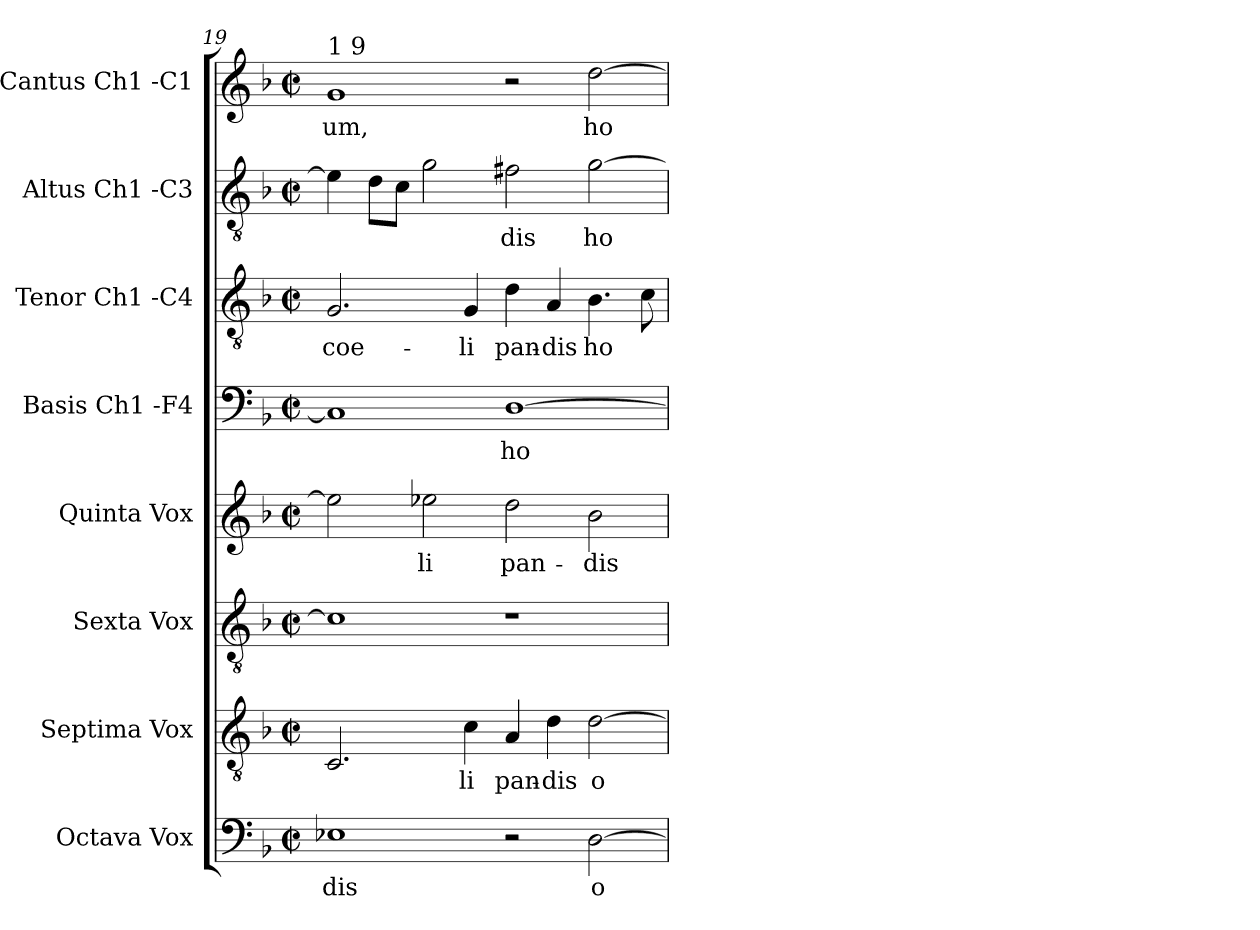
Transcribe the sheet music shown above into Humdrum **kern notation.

**kern	**text	**kern	**text	**kern	**text	**kern	**text	**kern	**text	**kern	**text	**kern	**text	**kern	**text
*part8	*part8	*part7	*part7	*part6	*part6	*part5	*part5	*part4	*part4	*part3	*part3	*part2	*part2	*part1	*part1
*staff8	*staff8	*staff7	*staff7	*staff6	*staff6	*staff5	*staff5	*staff4	*staff4	*staff3	*staff3	*staff2	*staff2	*staff1	*staff1
*I"Octava  Vox	*	*I"Septima  Vox	*	*I"Sexta  Vox	*	*I"Quinta  Vox	*	*I"Basis  Ch1 -F4	*	*I"Tenor  Ch1 -C4	*	*I"Altus  Ch1 -C3	*	*I"Cantus  Ch1 -C1	*
*	*	*	*	*	*	*	*	*I'B	*	*I'T	*	*I'A	*	*I'C	*
!!LO:PB:g=z
*clefF4	*	*clefGv2	*	*clefGv2	*	*clefG2	*	*clefF4	*	*clefGv2	*	*clefGv2	*	*clefG2	*
*k[b-]	*	*k[b-]	*	*k[b-]	*	*k[b-]	*	*k[b-]	*	*k[b-]	*	*k[b-]	*	*k[b-]	*
*F:	*	*F:	*	*F:	*	*F:	*	*F:	*	*F:	*	*F:	*	*F:	*
*M2/2	*	*M2/2	*	*M2/2	*	*M2/2	*	*M2/2	*	*M2/2	*	*M2/2	*	*M2/2	*
*met(c|)	*	*met(c|)	*	*met(c|)	*	*met(c|)	*	*met(c|)	*	*met(c|)	*	*met(c|)	*	*met(c|)	*
=19	=19	=19	=19	=19	=19	=19	=19	=19	=19	=19	=19	=19	=19	=19	=19
!	!	!	!	!	!	!	!	!	!	!	!	!	!	!LO:TX:a:t=1 9	!
!	!LO:LY:b:rj	!	!LO:LY:b:rj	!	!LO:LY:b:rj	!	!LO:LY:b:rj	!	!LO:LY:b:rj	!	!LO:LY:b:rj	!	!LO:LY:b:rj	!	!LO:LY:b:cj
1E-X	-dis	2.C/	--	1c]	.	2ee-\]	--	1C]	.	2.G/	coe-	4e-\]	--	1g	-um,
!	!	!	!	!	!	!	!	!	!	!	!	!	!LO:LY:b:rj	!	!
.	.	.	.	.	.	.	.	.	.	.	.	8d\L	--	.	.
!	!	!	!	!	!	!	!	!	!	!	!	!	!LO:LY:b:rj	!	!
.	.	.	.	.	.	.	.	.	.	.	.	8c\J	--	.	.
!	!	!	!	!	!	!	!LO:LY:b:rj	!	!	!	!	!	!LO:LY:b:rj	!	!
.	.	.	.	.	.	2ee-X\	-li	.	.	.	.	2g\	--	.	.
!	!	!	!LO:LY:b:rj	!	!	!	!	!	!	!	!LO:LY:b:rj	!	!	!	!
.	.	4c\	-li	.	.	.	.	.	.	4G/	-li	.	.	.	.
!	!	!	!LO:LY:b:rj	!	!	!	!LO:LY:b:rj	!	!LO:LY:b:rj	!	!LO:LY:b:rj	!	!LO:LY:b:rj	!	!
2r	.	4A/	pan-	1r	.	2dd\	pan-	[>1D	ho-	4d\	pan-	2f#X\	-dis	2r	.
!	!	!	!LO:LY:b:rj	!	!	!	!	!	!	!	!LO:LY:b:rj	!	!	!	!
.	.	4d\	-dis	.	.	.	.	.	.	4A/	-dis	.	.	.	.
!	!LO:LY:b:rj	!	!LO:LY:b:rj	!	!	!	!LO:LY:b:rj	!	!	!	!LO:LY:b:rj	!	!LO:LY:b:rj	!	!LO:LY:b:cj
[>2D\	o-	[>2d\	o-	.	.	2b-\	-dis	.	.	4.B-\	ho-	[>2g\	ho-	[>2dd\	ho-
!	!	!	!	!	!	!	!	!	!	!	!LO:LY:b:rj	!	!	!	!
.	.	.	.	.	.	.	.	.	.	8c\	--	.	.	.	.
=	=	=	=	=	=	=	=	=	=	=	=	=	=	=	=
*-	*-	*-	*-	*-	*-	*-	*-	*-	*-	*-	*-	*-	*-	*-	*-
